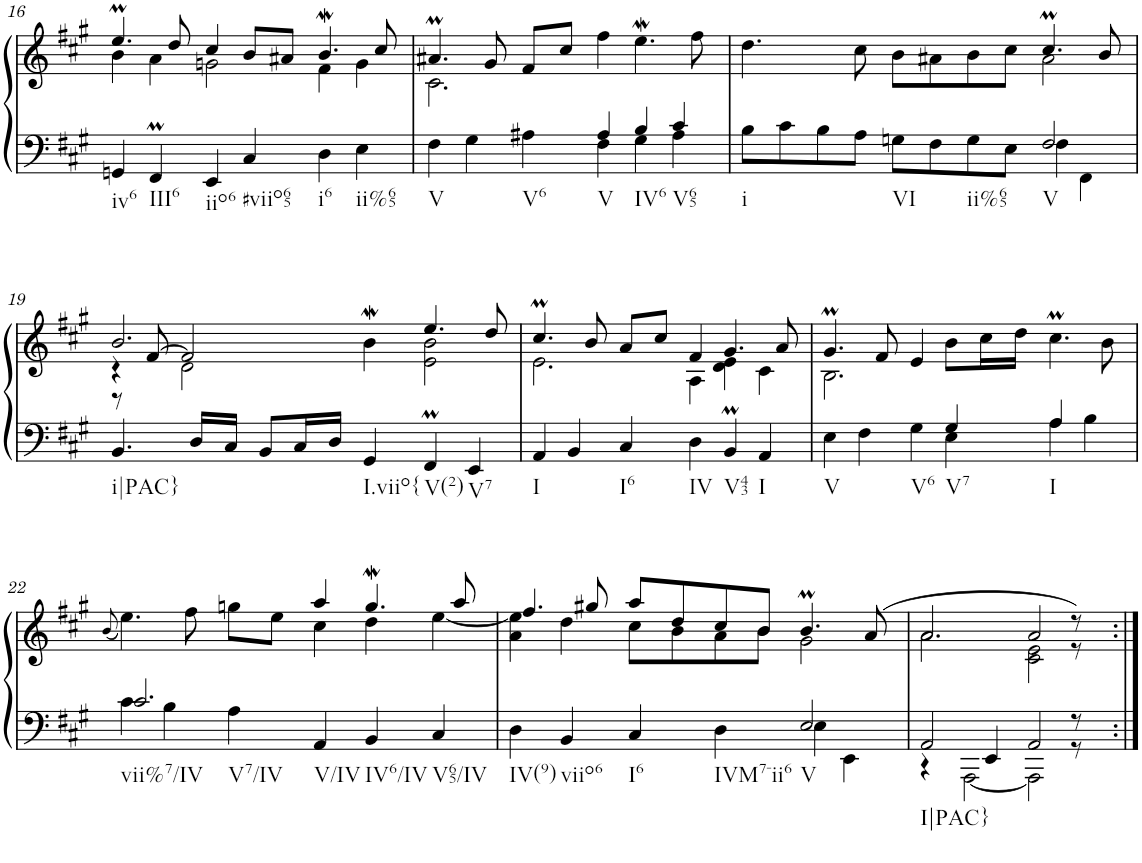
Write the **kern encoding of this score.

**kern	**kern
*part1	*part1
*staff2	*staff1
*I"unbenannt1	*
!!LO:PB:g=z
*clefF4	*clefG2
*k[f#c#g#]	*k[f#c#g#]
*M3/2	*M3/2
=16	=16
*	*^
!LO:TX:b:t=iv6	!	!
4GGn/	4.eeM/	4b\
!LO:TX:b:t=III6	!	!
4FF#M/	.	4a\
.	8dd/	.
!LO:TX:b:t=iio6	!	!
4EE/	4cc#/	2gn\
!LO:TX:b:t=#viio65	!	!
4C#/	8b/L	.
.	8a#X/J	.
!LO:TX:b:t=i6	!	!
4D\	4.bW/	4f#\
!LO:TX:b:t=ii%65	!	!
4E\	.	4g\
.	8cc#/	.
=17	=17	=17
*^	*	*
!LO:TX:b:t=V	!	!	!
4F#\	2.ryy	4.a#Xm/	2.c#\
4G#\	.	.	.
.	.	8g#/	.
!LO:TX:b:t=V6	!	!	!
4A#X\	.	8f#/L	.
.	.	8cc#/J	.
!LO:TX:b:t=V	!	!	!
4A#/	4F#\	4ff#\	2.ryy
!LO:TX:b:t=IV6	!	!	!
4B/	4G#\	4.eeW\	.
!LO:TX:b:t=V65	!	!	!
4c#/	4A#\	.	.
.	.	8ff#\	.
=18	=18	=18	=18
!LO:TX:b:t=i	!	!	!
8B\L	1ryy	4.dd\	1ryy
8c#\	.	.	.
8B\	.	.	.
8A\J	.	8cc#\	.
!LO:TX:b:t=VI	!	!	!
8Gn\L	.	8b\L	.
8F#\	.	8a#X\	.
!LO:TX:b:t=ii%65	!	!	!
8G\	.	8b\	.
8E\J	.	8cc#\J	.
!LO:TX:b:t=V	!	!	!
2F#/	4F#\	4.cc#m/	2a#\
.	4FF#\	.	.
.	.	8b/	.
*v	*v	*	*
!!LO:LB:g=z
=19	=19	=19
*	*	*^
!LO:TX:b:t=i|PAC}	!	!	!
4.BB/	2.b/	4r	8r
.	.	.	[8f#/
.	.	2d\	2f#/]
16D/LL	.	.	.
16C#/JJ	.	.	.
8BB/L	.	.	.
16C#/L	.	.	.
16D/JJ	.	.	.
!LO:TX:b:t=I.viio{	!	!	!
4GG#/	4bW\	4ryy	2.ryy
!LO:TX:b:t=V(2)	!	!	!
4FF#M/	4.ee/	2e\ 2b\	.
!LO:TX:b:t=V7	!	!	!
4EE/	.	.	.
.	8dd/	.	.
*	*	*v	*v
=20	=20	=20
!LO:TX:b:t=I	!	!
4AA/	4.cc#m/	2.e\
4BB/	.	.
.	8b/	.
!LO:TX:b:t=I6	!	!
4C#/	8a/L	.
.	8cc#/J	.
!LO:TX:b:t=IV	!	!
4D\	4f#/	4A\
!LO:TX:b:t=V43	!	!
4BBM/	4.g#/	4d\ 4e\
!LO:TX:b:t=I	!	!
4AA/	.	4c#\
.	8a/	.
=21	=21	=21
*^	*	*
!LO:TX:b:t=V	!	!	!
4E\	2.ryy	4.g#m/	2.B\
4F#\	.	.	.
.	.	8f#/	.
!LO:TX:b:t=V6	!	!	!
4G#\	.	4e/	.
!LO:TX:b:t=V7	!	!	!
4G#/	4E\	8b\L	2.ryy
.	.	16cc#\L	.
.	.	16dd\JJ	.
!LO:TX:b:t=I	!	!	!
4A/	4A\	4.cc#m\	.
4B\	4ryy	.	.
.	.	8b\	.
!!LO:LB:g=z	!!
=22	=22	=22	=22
.	.	(8qb/	.
!LO:TX:b:t=vii%7/IV	!	!	!
!LO:TX:b:t=V7/IV	!	!	!
2.c#/	4c#\	4.ee\)	2.ryy
.	4B\	.	.
.	.	8ff#\	.
.	4A\	8ggn\L	.
.	.	8ee\J	.
!LO:TX:b:t=V/IV	!	!	!
4AA/	2.ryy	4aa/	4cc#\
!LO:TX:b:t=IV6/IV	!	!	!
4BB/	.	4.ggw/	4dd\
!LO:TX:b:t=V65/IV	!	!	!
4C#/	.	.	[4ee\
.	.	8aa/	.
=23	=23	=23	=23
!LO:TX:b:t=IV(9)	!	!	!
4D\	1ryy	4.ff#/	4a\ 4ee\]
!LO:TX:b:t=viio6	!	!	!
4BB/	.	.	4dd\
.	.	8gg#X/	.
!LO:TX:b:t=I6	!	!	!
4C#/	.	8aa/L	8cc#\L
.	.	8dd/	8b\
!LO:TX:b:t=IVM7-ii6	!	!	!
4D\	.	8cc#/	8a\
.	.	8b/J	8b\J
!LO:TX:b:t=V	!	!	!
2E/	4E\	4.bM/	2g#\
.	4EE\	.	.
.	.	(8a/	.
=24	=24	=24	=24
!LO:TX:b:t=I|PAC}	!	!	!
2AA/	4r	2.a/	2.a\
.	[2AAA\	.	.
4EE/	.	.	.
2AA/	2AAA\]	2a/	2c#\ 2e\
8r	8r	8r)	8r
*v	*v	*	*
*	*v	*v
=:|!	=:|!
*-	*-
